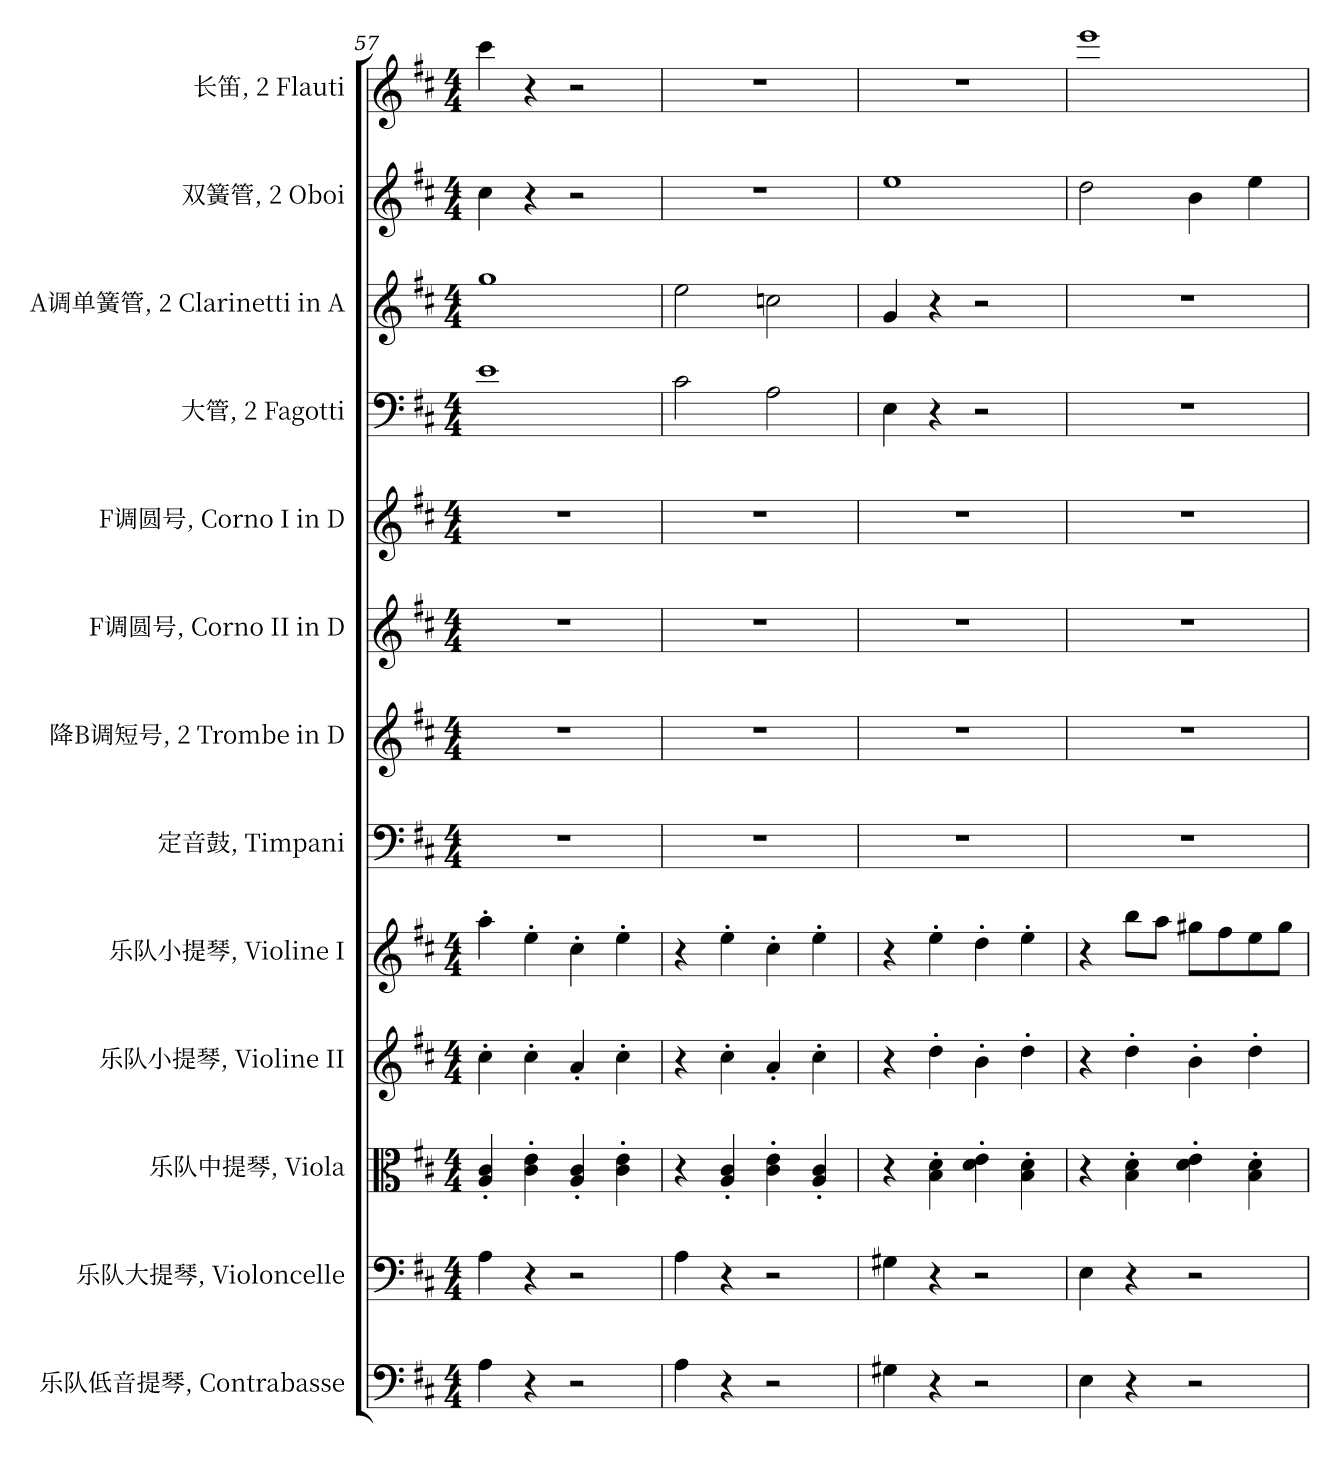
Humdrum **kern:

**kern	**kern	**kern	**kern	**kern	**kern	**kern	**kern	**kern	**kern	**kern	**kern	**kern
*part13	*part12	*part11	*part10	*part9	*part8	*part7	*part6	*part5	*part4	*part3	*part2	*part1
*staff13	*staff12	*staff11	*staff10	*staff9	*staff8	*staff7	*staff6	*staff5	*staff4	*staff3	*staff2	*staff1
*I"乐队低音提琴, Contrabasse	*I"乐队大提琴, Violoncelle	*I"乐队中提琴, Viola	*I"乐队小提琴, Violine II	*I"乐队小提琴, Violine I	*I"定音鼓, Timpani	*I"降B调短号, 2 Trombe in D	*I"F调圆号, Corno II in D	*I"F调圆号, Corno I in D	*I"大管, 2 Fagotti	*I"A调单簧管, 2 Clarinetti in A	*I"双簧管, 2 Oboi	*I"长笛, 2 Flauti
*I'Cbs.	*	*	*	*	*I'Timp.	*	*	*	*	*I'A Cl.	*I'Ob.	*I'Fl.
*clefF4	*clefF4	*clefC3	*clefG2	*clefG2	*clefF4	*clefG2	*clefG2	*clefG2	*clefF4	*clefG2	*clefG2	*clefG2
*ITrd7c12	*	*	*	*	*	*ITrd1c2	*ITrd4c7	*ITrd4c7	*	*ITrd2c3	*	*
*k[f#c#]	*k[f#c#]	*k[f#c#]	*k[f#c#]	*k[f#c#]	*k[f#c#]	*k[]	*k[f#]	*k[f#]	*k[f#c#]	*k[f#c#g#d#a#]	*k[f#c#]	*k[f#c#]
*M4/4	*M4/4	*M4/4	*M4/4	*M4/4	*M4/4	*M4/4	*M4/4	*M4/4	*M4/4	*M4/4	*M4/4	*M4/4
*MM268	*MM268	*MM268	*MM268	*MM268	*MM268	*MM268	*MM268	*MM268	*MM268	*MM268	*MM268	*MM268
=57	=57	=57	=57	=57	=57	=57	=57	=57	=57	=57	=57	=57
4AA\	4A\	4A/' 4c#/'	4cc#'\	4aa'\	1r	1r	1r	1r	1e	1ee	4cc#\	4ccc#\
4r	4r	4c#\' 4e\'	4cc#'\	4ee'\	.	.	.	.	.	.	4r	4r
*	*	*	*	*	*	*	*	*	*	*	*	*MM287
2r	2r	4A/' 4c#/'	4a'/	4cc#'\	.	.	.	.	.	.	2r	2r
.	.	4c#\' 4e\'	4cc#'\	4ee'\	.	.	.	.	.	.	.	.
=58	=58	=58	=58	=58	=58	=58	=58	=58	=58	=58	=58	=58
*	*	*	*	*	*	*	*	*	*	*	*	*MM268
4AA\	4A\	4r	4r	4r	1r	1r	1r	1r	2c#\	2cc#\	1r	1r
4r	4r	4A/' 4c#/'	4cc#'\	4ee'\	.	.	.	.	.	.	.	.
2r	2r	4c#\' 4e\'	4a'/	4cc#'\	.	.	.	.	2A\	2an\	.	.
.	.	4A/' 4c#/'	4cc#'\	4ee'\	.	.	.	.	.	.	.	.
=59	=59	=59	=59	=59	=59	=59	=59	=59	=59	=59	=59	=59
*	*	*	*	*	*	*	*	*	*	*	*	*MM268
4GG#X\	4G#X\	4r	4r	4r	1r	1r	1r	1r	4E\	4e/	1ee	1r
4r	4r	4B\' 4d\'	4dd'\	4ee'\	.	.	.	.	4r	4r	.	.
2r	2r	4d\' 4e\'	4b'\	4dd'\	.	.	.	.	2r	2r	.	.
.	.	4B\' 4d\'	4dd'\	4ee'\	.	.	.	.	.	.	.	.
!!LO:PB:g=z
=60	=60	=60	=60	=60	=60	=60	=60	=60	=60	=60	=60	=60
*	*	*	*	*	*	*	*	*	*	*	*	*MM268
4EE\	4E\	4r	4r	4r	1r	1r	1r	1r	1r	1r	2dd\	1eee
4r	4r	4B\' 4d\'	4dd'\	8bb\L	.	.	.	.	.	.	.	.
.	.	.	.	8aa\J	.	.	.	.	.	.	.	.
2r	2r	4d\' 4e\'	4b'\	8gg#X\L	.	.	.	.	.	.	4b\	.
.	.	.	.	8ff#\	.	.	.	.	.	.	.	.
.	.	4B\' 4d\'	4dd'\	8ee\	.	.	.	.	.	.	4ee\	.
.	.	.	.	8gg#\J	.	.	.	.	.	.	.	.
=	=	=	=	=	=	=	=	=	=	=	=	=
*-	*-	*-	*-	*-	*-	*-	*-	*-	*-	*-	*-	*-
